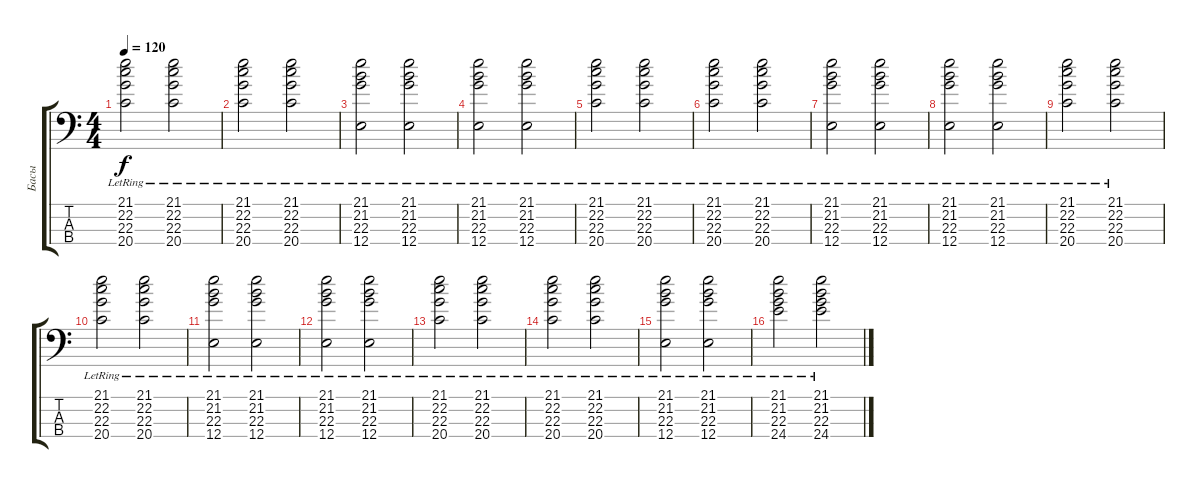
\track ("Басы" "Басы") {instrument acousticbass}
\staff {score tabs}
\tuning (G2 D2 A1 E1) {hide}
\ts (4 4)
\tempo 120
\clef f4
\ks c
(21.1{lr} 22.2{lr} 22.3{lr} 20.4{lr}).2{dy f} (21.1{lr} 22.2{lr} 22.3{lr} 20.4{lr}).2 |
(21.1{lr} 22.2{lr} 22.3{lr} 20.4{lr}).2 (21.1{lr} 22.2{lr} 22.3{lr} 20.4{lr}).2 |
(21.1{lr} 21.2{lr} 22.3{lr} 12.4{lr}).2 (21.1{lr} 21.2{lr} 22.3{lr} 12.4{lr}).2 |
(21.1{lr} 21.2{lr} 22.3{lr} 12.4{lr}).2 (21.1{lr} 21.2{lr} 22.3{lr} 12.4{lr}).2 |
(21.1{lr} 22.2{lr} 22.3{lr} 20.4{lr}).2 (21.1{lr} 22.2{lr} 22.3{lr} 20.4{lr}).2 |
(21.1{lr} 22.2{lr} 22.3{lr} 20.4{lr}).2 (21.1{lr} 22.2{lr} 22.3{lr} 20.4{lr}).2 |
(21.1{lr} 21.2{lr} 22.3{lr} 12.4{lr}).2 (21.1{lr} 21.2{lr} 22.3{lr} 12.4{lr}).2 |
(21.1{lr} 21.2{lr} 22.3{lr} 12.4{lr}).2 (21.1{lr} 21.2{lr} 22.3{lr} 12.4{lr}).2 |
(21.1{lr} 22.2{lr} 22.3{lr} 20.4{lr}).2 (21.1{lr} 22.2{lr} 22.3{lr} 20.4{lr}).2 |
(21.1{lr} 22.2{lr} 22.3{lr} 20.4{lr}).2 (21.1{lr} 22.2{lr} 22.3{lr} 20.4{lr}).2 |
(21.1{lr} 21.2{lr} 22.3{lr} 12.4{lr}).2 (21.1{lr} 21.2{lr} 22.3{lr} 12.4{lr}).2 |
(21.1{lr} 21.2{lr} 22.3{lr} 12.4{lr}).2 (21.1{lr} 21.2{lr} 22.3{lr} 12.4{lr}).2 |
(21.1{lr} 22.2{lr} 22.3{lr} 20.4{lr}).2 (21.1{lr} 22.2{lr} 22.3{lr} 20.4{lr}).2 |
(21.1{lr} 22.2{lr} 22.3{lr} 20.4{lr}).2 (21.1{lr} 22.2{lr} 22.3{lr} 20.4{lr}).2 |
(21.1{lr} 21.2{lr} 22.3{lr} 12.4{lr}).2 (21.1{lr} 21.2{lr} 22.3{lr} 12.4{lr}).2 |
(21.1{lr} 21.2{lr} 22.3{lr} 24.4{lr}).2 (21.1{lr} 21.2{lr} 22.3{lr} 24.4{lr}).2
